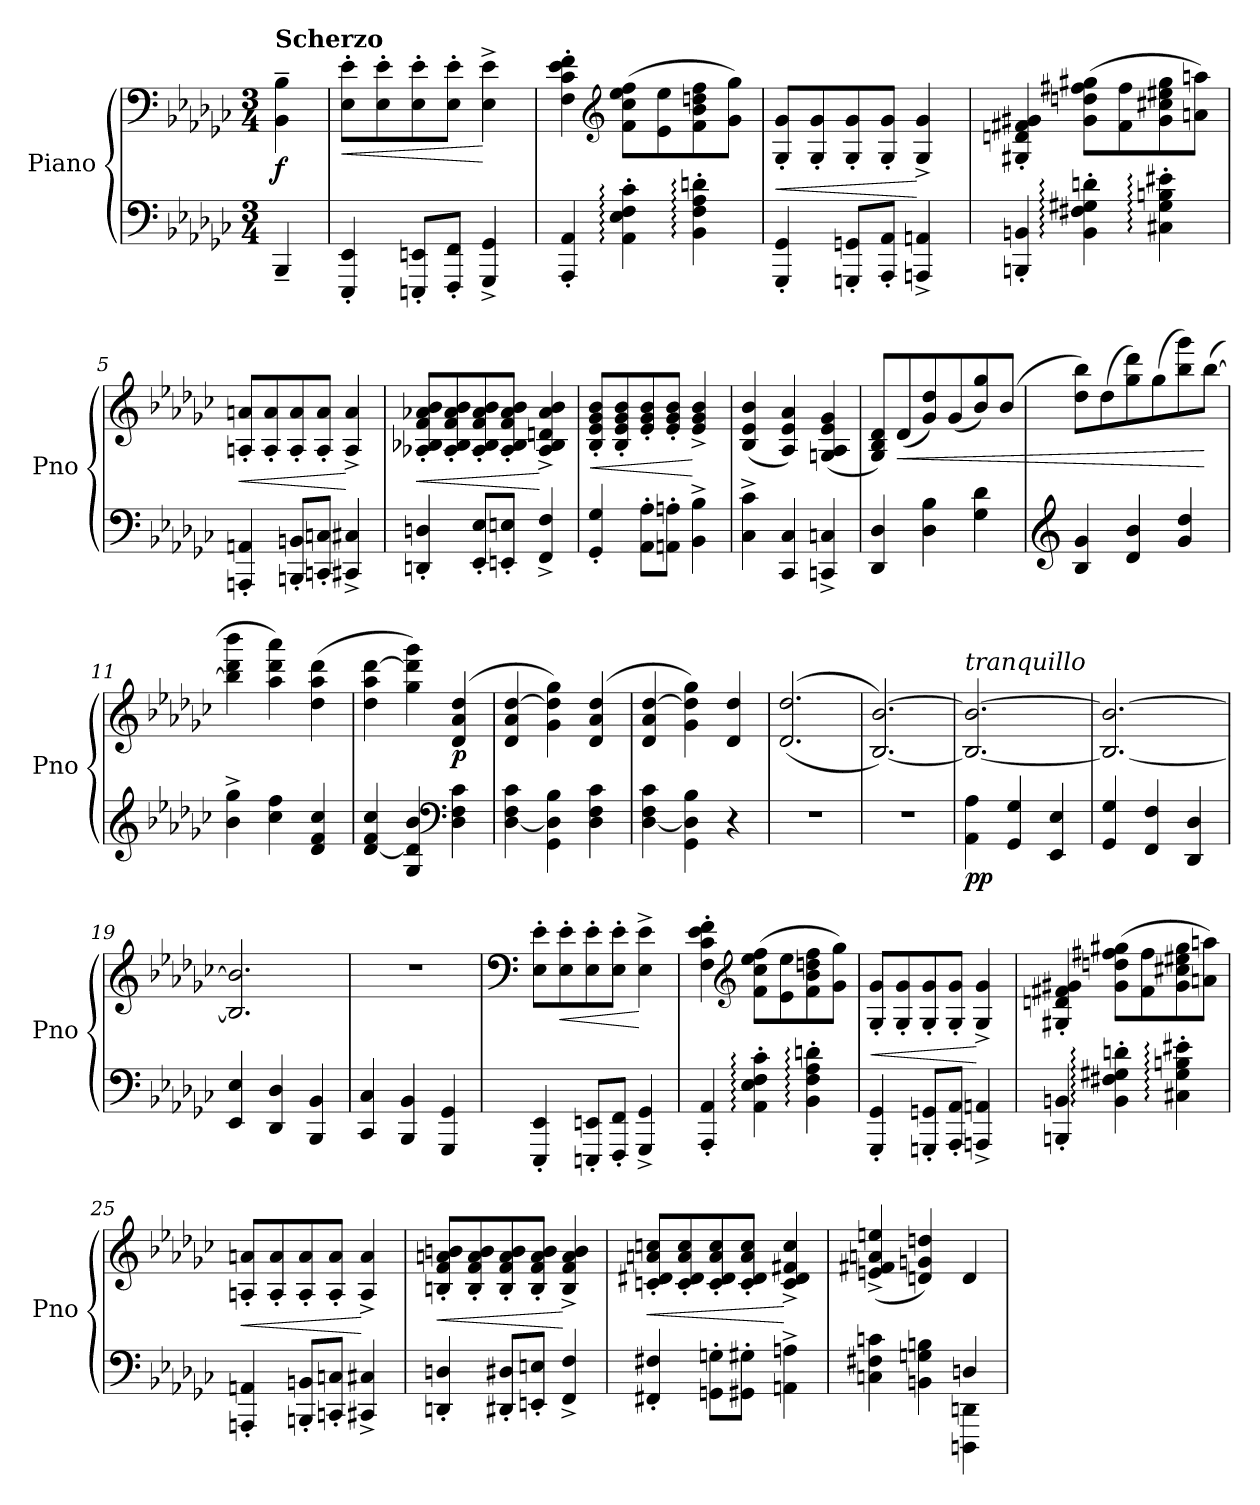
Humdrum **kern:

**kern	**kern	**dynam
*part1	*part1	*part1
*staff2	*staff1	*staff1/2
*I"Piano	*	*
*I'Pno	*	*
*clefF4	*clefF4	*
*k[b-e-a-d-g-c-]	*k[b-e-a-d-g-c-]	*
*M3/4	*M3/4	*
=	=	=
!	!LO:TX:a:B:t=Scherzo	!
!	!	!LO:DY:b
4BBB-~/	4BB-\~ 4B-\~	f
=1	=1	=1
!	!	!LO:HP:b
4EEE-/' 4EE-/'	8E-\' 8e-\'L	<
.	8E-\' 8e-\'	.
8EEEn/' 8EEn/'L	8E-\' 8e-\'	.
8FFF/' 8FF/'J	8E-\' 8e-\'J	.
4GGG-/^ 4GG-/^	4E-\^ 4e-\^	[
=2	=2	=2
4AAA-/' 4AA-/'	4F\' 4c-\' 4e-\' 4f\'	.
*	*clefG2	*
4AA-\:' 4E-\:' 4F\:' 4c-\:'	(>8f\ 8cc-\ 8ee-\ 8ff\L	.
.	8e-\ 8ee-\	.
4BB-\:' 4F\:' 4A-\:' 4dn\:'	8f\ 8b-\ 8ddn\ 8ff\	.
.	8g-\ 8gg-\J)	.
=3	=3	=3
!	!	!LO:HP:b
4GGG-/' 4GG-/'	8G-/' 8g-/'L	<
.	8G-/' 8g-/'	.
8GGGn/' 8GGn/'L	8G-/' 8g-/'	.
8AAA-/' 8AA-/'J	8G-/' 8g-/'J	.
4AAAn/^ 4AAn/^	4G-/^ 4g-/^	[
=4	=4	=4
4BBBn/' 4BBn/'	4G#X/' 4dn/' 4f#X/' 4g#X/'	.
4BB\:' 4F#X\:' 4G#X\:' 4dn\:'	(>8g#\ 8ddn\ 8ff#X\ 8gg#X\L	.
.	8f#\ 8ff#\	.
4C#X\:' 4G#\:' 4Bn\:' 4e#X\:'	8g#\ 8cc#X\ 8ee#X\ 8gg#\	.
.	8an\ 8aan\J)	.
!!LO:LB:g=z
=5	=5	=5
!	!	!LO:HP:b
4AAAn/' 4AAn/'	8An/' 8an/'L	<
.	8A/' 8a/'	.
8BBBn/' 8BBn/'L	8A/' 8a/'	.
8CCn/' 8Cn/'J	8A/' 8a/'J	.
4CC#X/^ 4C#X/^	4A/^ 4a/^	[
=6	=6	=6
!	!	!LO:HP:b
4DDn/' 4Dn/'	8A-X/' 8B-X/' 8f/' 8a-X/' 8b-/'L	<
.	8A-/' 8B-/' 8f/' 8a-/' 8b-/'	.
8EE-/' 8E-/'L	8A-/' 8B-/' 8f/' 8a-/' 8b-/'	.
8EEn/' 8En/'J	8A-/' 8B-/' 8f/' 8a-/' 8b-/'J	.
4FF/^ 4F/^	4A-/^ 4B-/^ 4dn/^ 4a-/^ 4b-/^	[
=7	=7	=7
!	!	!LO:HP:b
4GG-/' 4G-/'	8B-/' 8e-/' 8g-/' 8b-/'L	<
.	8B-/' 8e-/' 8g-/' 8b-/'	.
8AA-\' 8A-\'L	8e-/' 8g-/' 8b-/'	.
8AAn\' 8An\'J	8e-/' 8g-/' 8b-/'J	.
4BB-\^ 4B-\^	4e-/^ 4g-/^ 4b-/^	[
=8	=8	=8
4C-\^ 4c-\^	(>4B-/ 4e-/ 4b-/	.
4CC-/ 4C-/	4A-/ 4e-/ 4a-/)	.
4CCn/^ 4Cn/^	(>4Gn/ 4A-/ 4e-/ 4g-/	.
=9	=9	=9
4DD-/ 4D-/	8G-/ 8B-/ 8d-/L)	.
!	!	!LO:HP:b
.	(<8d-/	<
4D-\ 4B-\	8g-/ 8dd-/)	.
.	(<8g-/	.
4G-\ 4d-\	8b-/ 8gg-/)	.
.	(>8b-/J	.
!!LO:LB:g=z
=10	=10	=10
*clefG2	*	*
4B-/ 4g-/	8dd-\ 8bb-\L)	.
.	(>8dd-\	.
4d-/ 4b-/	8gg-\ 8ddd-\)	.
.	(>8gg-\	.
4g-/ 4dd-/	8bb-\ 8ggg-\)	.
.	(>[8bb-\J	[
!!LO:LB:g=z
=11	=11	=11
4b-\^ 4gg-\^	4bb-\] 4ddd-\ 4bbb-\	.
4cc-\ 4ff\	4aa-\ 4ddd-\ 4aaa-\)	.
4d-/ 4f/ 4cc-/	(>4dd-\ 4aa-\ 4ddd-\	.
=12	=12	=12
[4d-/ 4f/ 4cc-/	4dd-\ 4aa-\ [4ddd-\	.
4G-/ 4d-/] 4b-/	4gg-\ 4ddd-\] 4ggg-\)	.
*clefF4	*	*
!	!	!LO:DY:b
4D-\ 4F\ 4c-\	(>4d-/ 4a-/ 4dd-/	p
=13	=13	=13
[4D-\ 4F\ 4c-\	4d-/ 4a-/ [4dd-/	.
4GG-\ 4D-\] 4B-\	4g-\ 4dd-\] 4gg-\)	.
4D-\ 4F\ 4c-\	(>4d-/ 4a-/ 4dd-/	.
=14	=14	=14
[4D-\ 4F\ 4c-\	4d-/ 4a-/ [4dd-/	.
4GG-\ 4D-\] 4B-\	4g-\ 4dd-\] 4gg-\)	.
4r	4d-/ 4dd-/	.
=15	=15	=15
2.r	(>(<2.d-/ 2.dd-/	.
=16	=16	=16
2.r	[2.B-/ [2.b-/))	.
=17	=17	=17
!	!LO:TX:a:i:t=tranquillo	!
!	!	!LO:DY:b=2
4AA-\ 4A-\	2.B-/_ 2.b-/_	pp
4GG-/ 4G-/	.	.
4EE-/ 4E-/	.	.
=18	=18	=18
4GG-/ 4G-/	2.B-/_ 2.b-/_	.
4FF/ 4F/	.	.
4DD-/ 4D-/	.	.
=19	=19	=19
4EE-/ 4E-/	2.B-/] 2.b-/]	.
4DD-/ 4D-/	.	.
4BBB-/ 4BB-/	.	.
!!LO:LB:g=z
=20	=20	=20
4CC-/ 4C-/	2.r	.
4BBB-/ 4BB-/	.	.
4GGG-/ 4GG-/	.	.
!!LO:PB:g=z
=21	=21	=21
*	*clefF4	*
!	!	!LO:DY:b
!	!	!LO:DY:n=1:b
4EEE-/' 4EE-/'	8E-\' 8e-\'L	p other-dynamics
!	!	!LO:HP:b
.	8E-\' 8e-\'	<
8EEEn/' 8EEn/'L	8E-\' 8e-\'	.
8FFF/' 8FF/'J	8E-\' 8e-\'J	.
4GGG-/^ 4GG-/^	4E-\^ 4e-\^	[
=22	=22	=22
4AAA-/' 4AA-/'	4F\' 4c-\' 4e-\' 4f\'	.
*	*clefG2	*
4AA-\:' 4E-\:' 4F\:' 4c-\:'	(>8f\ 8cc-\ 8ee-\ 8ff\L	.
.	8e-\ 8ee-\	.
4BB-\:' 4F\:' 4A-\:' 4dn\:'	8f\ 8b-\ 8ddn\ 8ff\	.
.	8g-\ 8gg-\J)	.
=23	=23	=23
!	!	!LO:HP:b
4GGG-/' 4GG-/'	8G-/' 8g-/'L	<
.	8G-/' 8g-/'	.
8GGGn/' 8GGn/'L	8G-/' 8g-/'	.
8AAA-/' 8AA-/'J	8G-/' 8g-/'J	.
4AAAn/^ 4AAn/^	4G-/^ 4g-/^	[
=24	=24	=24
4BBBn/' 4BBn/'	4G#X/' 4dn/' 4f#X/' 4g#X/'	.
4BB\:' 4F#X\:' 4G#X\:' 4dn\:'	(>8g#\ 8ddn\ 8ff#X\ 8gg#X\L	.
.	8f#\ 8ff#\	.
4C#X\:' 4G#\:' 4Bn\:' 4e#X\:'	8g#\ 8cc#X\ 8ee#X\ 8gg#\	.
.	8an\ 8aan\J)	.
!!LO:LB:g=z
=25	=25	=25
!	!	!LO:HP:b
4AAAn/' 4AAn/'	8An/' 8an/'L	<
.	8A/' 8a/'	.
8BBBn/' 8BBn/'L	8A/' 8a/'	.
8CCn/' 8Cn/'J	8A/' 8a/'J	.
4CC#X/^ 4C#X/^	4A/^ 4a/^	[
!!LO:LB:g=z
=26	=26	=26
!	!	!LO:HP:b
4DDn/' 4Dn/'	8Bn/' 8f/' 8an/' 8bn/'L	<
.	8B/' 8f/' 8a/' 8b/'	.
8DD#X/' 8D#X/'L	8B/' 8f/' 8a/' 8b/'	.
8EEn/' 8En/'J	8B/' 8f/' 8a/' 8b/'J	.
4FF/^ 4F/^	4B/^ 4f/^ 4a/^ 4b/^	[
=27	=27	=27
!	!	!LO:HP:b
4FF#X/' 4F#X/'	8cn/' 8d#X/' 8an/' 8ccn/'L	<
.	8c/' 8d#/' 8a/' 8cc/'	.
8GGn\' 8Gn\'L	8c/' 8d#/' 8a/' 8cc/'	.
8GG#X\' 8G#X\'J	8c/' 8d#/' 8a/' 8cc/'J	.
4AAn\^ 4An\^	4c/^ 4d#/^ 4f#X/^ 4cc/^	[
=28	=28	=28
*^	*	*
2ryy	4Cn\ 4F#X\ 4cn\	(>4en/^ 4f#X/^ 4an/^ 4een/^	.
.	4BBn\ 4Gn\ 4Bn\	4dn/ 4gn/ 4ddn/)	.
4Dn/	4DDDn\ 4DDn\	4d/	.
*v	*v	*	*
=	=	=
*-	*-	*-
